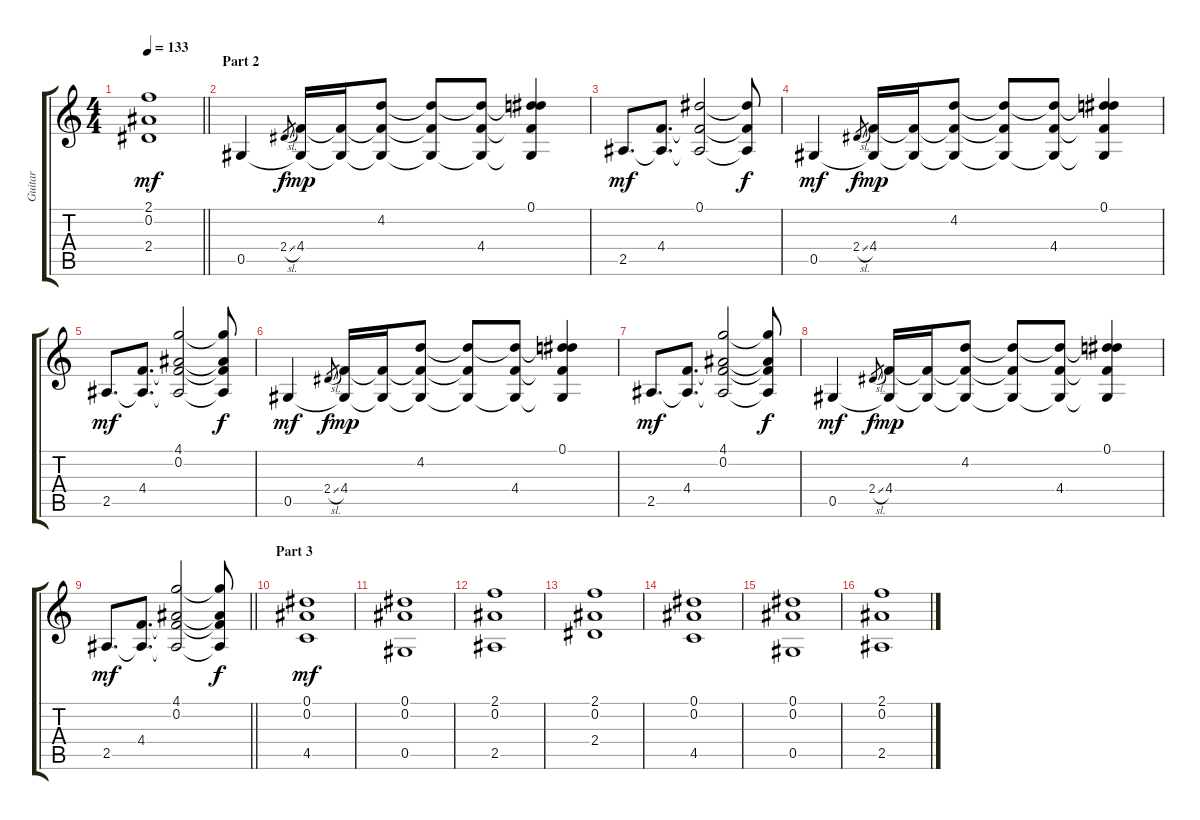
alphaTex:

\track ("Guitar" "Guitar") {instrument acousticguitarsteel}
\staff {score tabs}
\tuning (Eb4 Bb3 F3 Db3 Ab2 Eb2) {hide}
\ts (4 4)
\tempo 133
\clef g2
\barLineRight lightlight
\ks c
(2.1 0.2 2.4).1{dy mf} |
\section ("" "Part 2")
0.5.4 2.4{sl}.8{gr dy f} (4.4 0.5{t}).16{dy mp} (4.4{t} 0.5{t}).16 (4.2 4.4{t} 0.5{t}).8 (4.2{t} 4.4{t} 0.5{t}).8 (4.2{t} 4.4 0.5{t}).8 (0.1 4.2{t} 4.4{t} 0.5{t}).4 |
2.5.8{d dy mf} (4.4 2.5{t}).8{d} (0.1 4.4{t} 2.5{t}).2 (0.1{t} 4.4{t} 2.5{t}).8{dy f} |
0.5.4{dy mf} 2.4{sl}.8{gr dy f} (4.4 0.5{t}).16{dy mp} (4.4{t} 0.5{t}).16 (4.2 4.4{t} 0.5{t}).8 (4.2{t} 4.4{t} 0.5{t}).8 (4.2{t} 4.4 0.5{t}).8 (0.1 4.2{t} 4.4{t} 0.5{t}).4 |
2.5.8{d dy mf} (4.4 2.5{t}).8{d} (4.1 0.2 4.4{t} 2.5{t}).2 (4.1{t} 0.2{t} 4.4{t} 2.5{t}).8{dy f} |
0.5.4{dy mf} 2.4{sl}.8{gr dy f} (4.4 0.5{t}).16{dy mp} (4.4{t} 0.5{t}).16 (4.2 4.4{t} 0.5{t}).8 (4.2{t} 4.4{t} 0.5{t}).8 (4.2{t} 4.4 0.5{t}).8 (0.1 4.2{t} 4.4{t} 0.5{t}).4 |
2.5.8{d dy mf} (4.4 2.5{t}).8{d} (4.1 0.2 4.4{t} 2.5{t}).2 (4.1{t} 0.2{t} 4.4{t} 2.5{t}).8{dy f} |
0.5.4{dy mf} 2.4{sl}.8{gr dy f} (4.4 0.5{t}).16{dy mp} (4.4{t} 0.5{t}).16 (4.2 4.4{t} 0.5{t}).8 (4.2{t} 4.4{t} 0.5{t}).8 (4.2{t} 4.4 0.5{t}).8 (0.1 4.2{t} 4.4{t} 0.5{t}).4 |
\barLineRight lightlight
2.5.8{d dy mf} (4.4 2.5{t}).8{d} (4.1 0.2 4.4{t} 2.5{t}).2 (4.1{t} 0.2{t} 4.4{t} 2.5{t}).8{dy f} |
\section ("" "Part 3")
(0.1 0.2 4.5).1{dy mf} |
(0.1 0.2 0.5).1 |
(2.1 0.2 2.5).1 |
(2.1 0.2 2.4).1 |
(0.1 0.2 4.5).1 |
(0.1 0.2 0.5).1 |
(2.1 0.2 2.5).1
